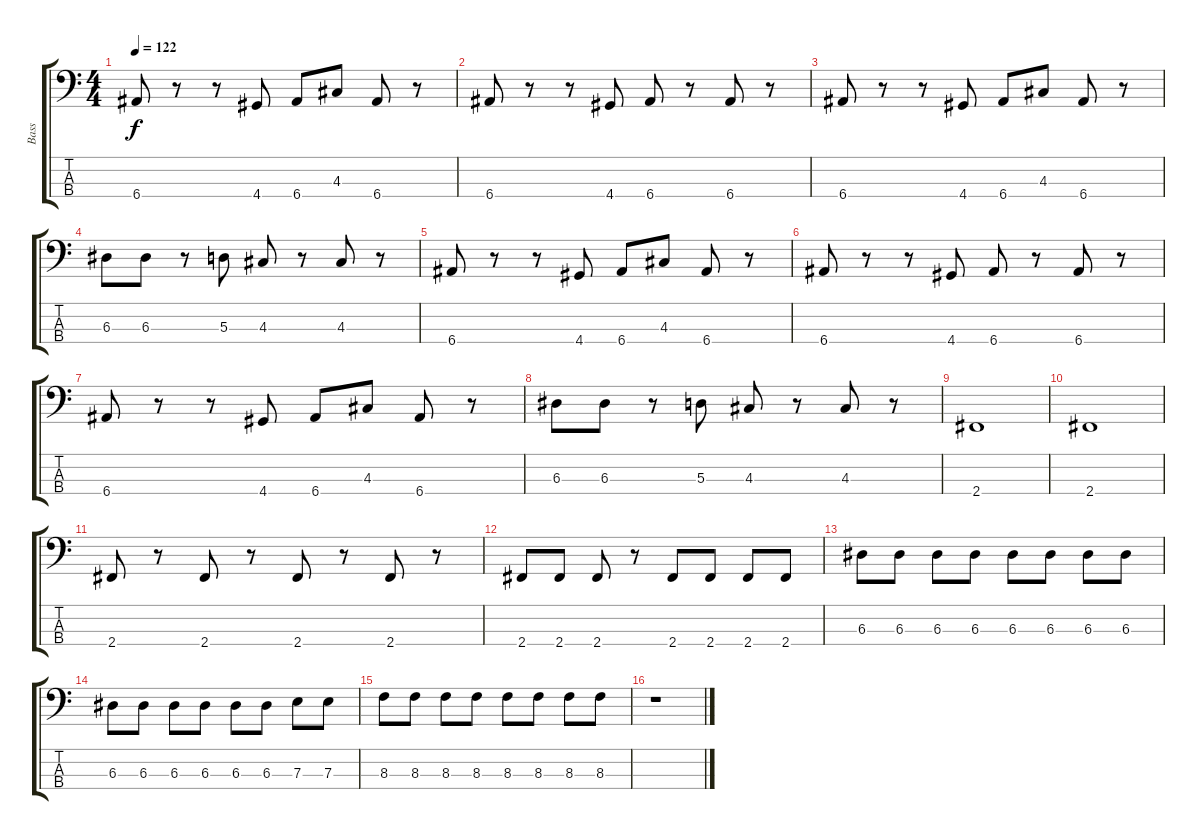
\track ("Bass" "Bass") {instrument electricbasspick}
\staff {score tabs}
\tuning (G2 D2 A1 E1) {hide}
\ts (4 4)
\tempo 122
\clef f4
\ks c
6.4.8{dy f} r.8 r.8 4.4.8 6.4.8 4.3.8 6.4.8 r.8 |
6.4.8 r.8 r.8 4.4.8 6.4.8 r.8 6.4.8 r.8 |
6.4.8 r.8 r.8 4.4.8 6.4.8 4.3.8 6.4.8 r.8 |
6.3.8 6.3.8 r.8 5.3.8 4.3.8 r.8 4.3.8 r.8 |
6.4.8 r.8 r.8 4.4.8 6.4.8 4.3.8 6.4.8 r.8 |
6.4.8 r.8 r.8 4.4.8 6.4.8 r.8 6.4.8 r.8 |
6.4.8 r.8 r.8 4.4.8 6.4.8 4.3.8 6.4.8 r.8 |
6.3.8 6.3.8 r.8 5.3.8 4.3.8 r.8 4.3.8 r.8 |
2.4.1 |
2.4.1 |
2.4.8 r.8 2.4.8 r.8 2.4.8 r.8 2.4.8 r.8 |
2.4.8 2.4.8 2.4.8 r.8 2.4.8 2.4.8 2.4.8 2.4.8 |
6.3.8 6.3.8 6.3.8 6.3.8 6.3.8 6.3.8 6.3.8 6.3.8 |
6.3.8 6.3.8 6.3.8 6.3.8 6.3.8 6.3.8 7.3.8 7.3.8 |
8.3.8 8.3.8 8.3.8 8.3.8 8.3.8 8.3.8 8.3.8 8.3.8 |
r.1
